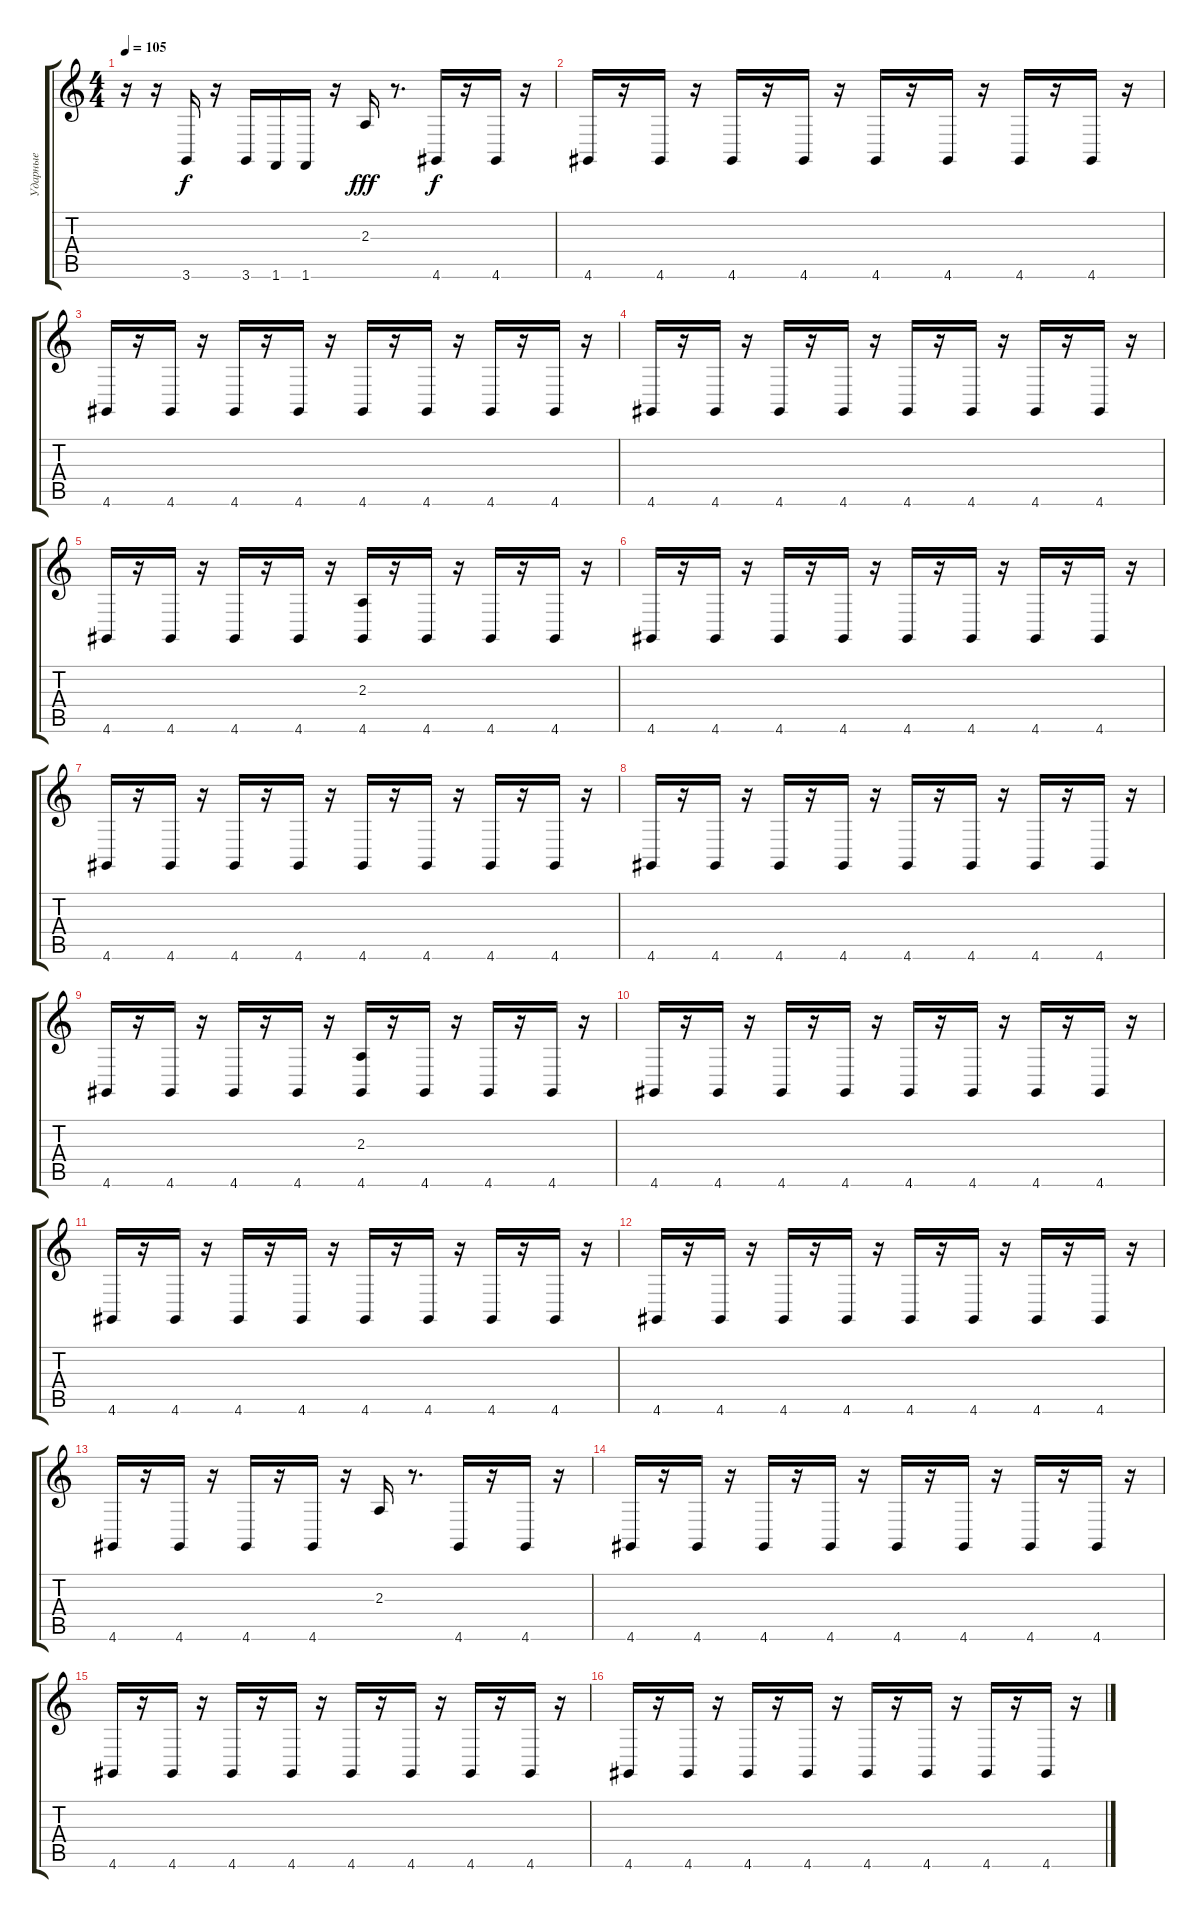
\track ("Ударные" "Ударные") {instrument synthdrum}
\staff {score tabs}
\tuning (E4 B3 G3 D3 A2 E2) {hide}
\ts (4 4)
\tempo 105
\clef g2
\ks c
r.16{dy f} r.16 3.6.16 r.16 3.6.16 1.6.16 1.6.16 r.16 2.3.16{dy fff} r.8{d} 4.6.16{dy f} r.16 4.6.16 r.16 |
4.6.16 r.16 4.6.16 r.16 4.6.16 r.16 4.6.16 r.16 4.6.16 r.16 4.6.16 r.16 4.6.16 r.16 4.6.16 r.16 |
4.6.16 r.16 4.6.16 r.16 4.6.16 r.16 4.6.16 r.16 4.6.16 r.16 4.6.16 r.16 4.6.16 r.16 4.6.16 r.16 |
4.6.16 r.16 4.6.16 r.16 4.6.16 r.16 4.6.16 r.16 4.6.16 r.16 4.6.16 r.16 4.6.16 r.16 4.6.16 r.16 |
4.6.16 r.16 4.6.16 r.16 4.6.16 r.16 4.6.16 r.16 (2.3 4.6).16 r.16 4.6.16 r.16 4.6.16 r.16 4.6.16 r.16 |
4.6.16 r.16 4.6.16 r.16 4.6.16 r.16 4.6.16 r.16 4.6.16 r.16 4.6.16 r.16 4.6.16 r.16 4.6.16 r.16 |
4.6.16 r.16 4.6.16 r.16 4.6.16 r.16 4.6.16 r.16 4.6.16 r.16 4.6.16 r.16 4.6.16 r.16 4.6.16 r.16 |
4.6.16 r.16 4.6.16 r.16 4.6.16 r.16 4.6.16 r.16 4.6.16 r.16 4.6.16 r.16 4.6.16 r.16 4.6.16 r.16 |
4.6.16 r.16 4.6.16 r.16 4.6.16 r.16 4.6.16 r.16 (2.3 4.6).16 r.16 4.6.16 r.16 4.6.16 r.16 4.6.16 r.16 |
4.6.16 r.16 4.6.16 r.16 4.6.16 r.16 4.6.16 r.16 4.6.16 r.16 4.6.16 r.16 4.6.16 r.16 4.6.16 r.16 |
4.6.16 r.16 4.6.16 r.16 4.6.16 r.16 4.6.16 r.16 4.6.16 r.16 4.6.16 r.16 4.6.16 r.16 4.6.16 r.16 |
4.6.16 r.16 4.6.16 r.16 4.6.16 r.16 4.6.16 r.16 4.6.16 r.16 4.6.16 r.16 4.6.16 r.16 4.6.16 r.16 |
4.6.16 r.16 4.6.16 r.16 4.6.16 r.16 4.6.16 r.16 2.3.16 r.8{d} 4.6.16 r.16 4.6.16 r.16 |
4.6.16 r.16 4.6.16 r.16 4.6.16 r.16 4.6.16 r.16 4.6.16 r.16 4.6.16 r.16 4.6.16 r.16 4.6.16 r.16 |
4.6.16 r.16 4.6.16 r.16 4.6.16 r.16 4.6.16 r.16 4.6.16 r.16 4.6.16 r.16 4.6.16 r.16 4.6.16 r.16 |
4.6.16 r.16 4.6.16 r.16 4.6.16 r.16 4.6.16 r.16 4.6.16 r.16 4.6.16 r.16 4.6.16 r.16 4.6.16 r.16
